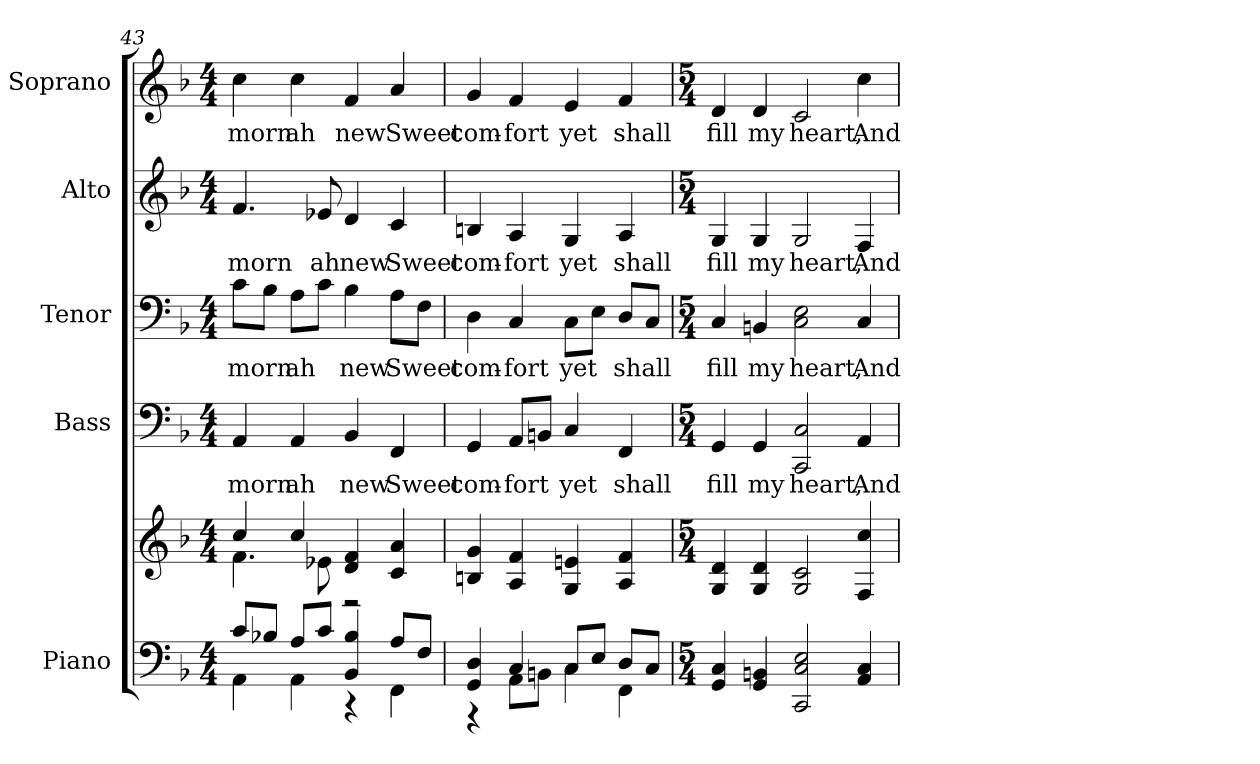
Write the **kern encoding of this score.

**kern	**kern	**kern	**text	**kern	**text	**kern	**text	**kern	**text
*part5	*part5	*part4	*part4	*part3	*part3	*part2	*part2	*part1	*part1
*staff6	*staff5	*staff4	*staff4	*staff3	*staff3	*staff2	*staff2	*staff1	*staff1
*I"Piano	*	*I"Bass	*	*I"Tenor	*	*I"Alto	*	*I"Soprano	*
*I'Pno.	*	*I'B.	*	*I'T.	*	*I'A.	*	*I'S.	*
*clefF4	*clefG2	*clefF4	*	*clefF4	*	*clefG2	*	*clefG2	*
*k[b-]	*k[b-]	*k[b-]	*	*k[b-]	*	*k[b-]	*	*k[b-]	*
*F:	*F:	*F:	*	*F:	*	*F:	*	*F:	*
*M4/4	*M4/4	*M4/4	*	*M4/4	*	*M4/4	*	*M4/4	*
=43	=43	=43	=43	=43	=43	=43	=43	=43	=43
*^	*^	*	*	*	*	*	*	*	*
!	!	!	!	!	!LO:LY:b:color=#000000	!	!	!	!	!	!
!	!	!	!	!	!	!	!LO:LY:b:color=#000000	!	!	!	!
!	!	!	!	!	!	!	!	!	!LO:LY:b:color=#000000	!	!
!	!	!	!	!	!	!	!	!	!	!	!LO:LY:b:color=#000000
8ci/L	4AAi\	4cci/	4.fi\	4AAi/	morn	8ci\L	morn	4.fi/	morn	4cci\	morn
8B-Xi/J	.	.	.	.	.	8B-i\J	.	.	.	.	.
!	!	!	!	!	!LO:LY:b:color=#000000	!	!	!	!	!	!
!	!	!	!	!	!	!	!LO:LY:b:color=#000000	!	!	!	!
!	!	!	!	!	!	!	!	!	!	!	!LO:LY:b:color=#000000
8Ai/L	4AAi\	4cci/	.	4AAi/	ah	8Ai\L	ah	.	.	4cci\	ah
!	!	!	!	!	!	!	!	!	!LO:LY:b:color=#000000	!	!
8ci/J	.	.	8e-Xi\	.	.	8ci\J	.	8e-Xi/	ah	.	.
!	!	!	!	!	!LO:LY:b:color=#000000	!	!	!	!	!	!
!	!	!	!	!	!	!	!LO:LY:b:color=#000000	!	!	!	!
!	!	!	!	!	!	!	!	!	!LO:LY:b:color=#000000	!	!
!	!	!	!	!	!	!	!	!	!	!	!LO:LY:b:color=#000000
4BB-i/ 4B-i	4r	4di/ 4fi	2r	4BB-i/	new	4B-i\	new	4di/	new	4fi/	new
!	!	!	!	!	!LO:LY:b:color=#000000	!	!	!	!	!	!
!	!	!	!	!	!	!	!LO:LY:b:color=#000000	!	!	!	!
!	!	!	!	!	!	!	!	!	!LO:LY:b:color=#000000	!	!
!	!	!	!	!	!	!	!	!	!	!	!LO:LY:b:color=#000000
8Ai/L	4FFi\	4ci/ 4ai	.	4FFi/	Sweet	8Ai\L	Sweet	4ci/	Sweet	4ai/	Sweet
8Fi/J	.	.	.	.	.	8Fi\J	.	.	.	.	.
*	*	*v	*v	*	*	*	*	*	*	*	*
!!LO:PB:g=z
=44	=44	=44	=44	=44	=44	=44	=44	=44	=44	=44
!	!	!	!	!LO:LY:b:color=#000000	!	!	!	!	!	!
!	!	!	!	!	!	!LO:LY:b:color=#000000	!	!	!	!
!	!	!	!	!	!	!	!	!LO:LY:b:color=#000000	!	!
!	!	!	!	!	!	!	!	!	!	!LO:LY:b:color=#000000
4GGi/ 4Di	4r	4Bni/ 4gi	4GGi/	com-	4Di\	com-	4Bni/	com-	4gi/	com-
!	!	!	!	!LO:LY:b:color=#000000	!	!	!	!	!	!
!	!	!	!	!	!	!LO:LY:b:color=#000000	!	!	!	!
!	!	!	!	!	!	!	!	!LO:LY:b:color=#000000	!	!
!	!	!	!	!	!	!	!	!	!	!LO:LY:b:color=#000000
4Ci/	8AAi\L	4Ai/ 4fi	8AAi/L	-fort	4Ci/	-fort	4Ai/	-fort	4fi/	-fort
.	8BBni\J	.	8BBni/J	.	.	.	.	.	.	.
!	!	!	!	!LO:LY:b:color=#000000	!	!	!	!	!	!
!	!	!	!	!	!	!LO:LY:b:color=#000000	!	!	!	!
!	!	!	!	!	!	!	!	!LO:LY:b:color=#000000	!	!
!	!	!	!	!	!	!	!	!	!	!LO:LY:b:color=#000000
8Ci/L	4Ci\	4Gi/ 4eni	4Ci/	yet	8Ci\L	yet	4Gi/	yet	4ei/	yet
8Ei/J	.	.	.	.	8Ei\J	.	.	.	.	.
!	!	!	!	!LO:LY:b:color=#000000	!	!	!	!	!	!
!	!	!	!	!	!	!LO:LY:b:color=#000000	!	!	!	!
!	!	!	!	!	!	!	!	!LO:LY:b:color=#000000	!	!
!	!	!	!	!	!	!	!	!	!	!LO:LY:b:color=#000000
8Di/L	4FFi\	4Ai/ 4fi	4FFi/	shall	8Di/L	shall	4Ai/	shall	4fi/	shall
8Ci/J	.	.	.	.	8Ci/J	.	.	.	.	.
*v	*v	*	*	*	*	*	*	*	*	*
=45	=45	=45	=45	=45	=45	=45	=45	=45	=45
*M5/4	*M5/4	*M5/4	*	*M5/4	*	*M5/4	*	*M5/4	*
!	!	!	!LO:LY:b:color=#000000	!	!	!	!	!	!
!	!	!	!	!	!LO:LY:b:color=#000000	!	!	!	!
!	!	!	!	!	!	!	!LO:LY:b:color=#000000	!	!
!	!	!	!	!	!	!	!	!	!LO:LY:b:color=#000000
4GGi/ 4Ci	4Gi/ 4di	4GGi/	fill	4Ci/	fill	4Gi/	fill	4di/	fill
!	!	!	!LO:LY:b:color=#000000	!	!	!	!	!	!
!	!	!	!	!	!LO:LY:b:color=#000000	!	!	!	!
!	!	!	!	!	!	!	!LO:LY:b:color=#000000	!	!
!	!	!	!	!	!	!	!	!	!LO:LY:b:color=#000000
4GGi/ 4BBni	4Gi/ 4di	4GGi/	my	4BBni/	my	4Gi/	my	4di/	my
!	!	!	!LO:LY:b:color=#000000	!	!	!	!	!	!
!	!	!	!	!	!LO:LY:b:color=#000000	!	!	!	!
!	!	!	!	!	!	!	!LO:LY:b:color=#000000	!	!
!	!	!	!	!	!	!	!	!	!LO:LY:b:color=#000000
2CCi/ 2Ci 2Ei	2Gi/ 2ci	2CCi/ 2Ci	heart,	2Ci\ 2Ei	heart,	2Gi/	heart,	2ci/	heart,
!	!	!	!LO:LY:b:color=#000000	!	!	!	!	!	!
!	!	!	!	!	!LO:LY:b:color=#000000	!	!	!	!
!	!	!	!	!	!	!	!LO:LY:b:color=#000000	!	!
!	!	!	!	!	!	!	!	!	!LO:LY:b:color=#000000
4AAi/ 4Ci	4Fi/ 4cci	4AAi/	And	4Ci/	And	4Fi/	And	4cci\	And
=	=	=	=	=	=	=	=	=	=
*-	*-	*-	*-	*-	*-	*-	*-	*-	*-
